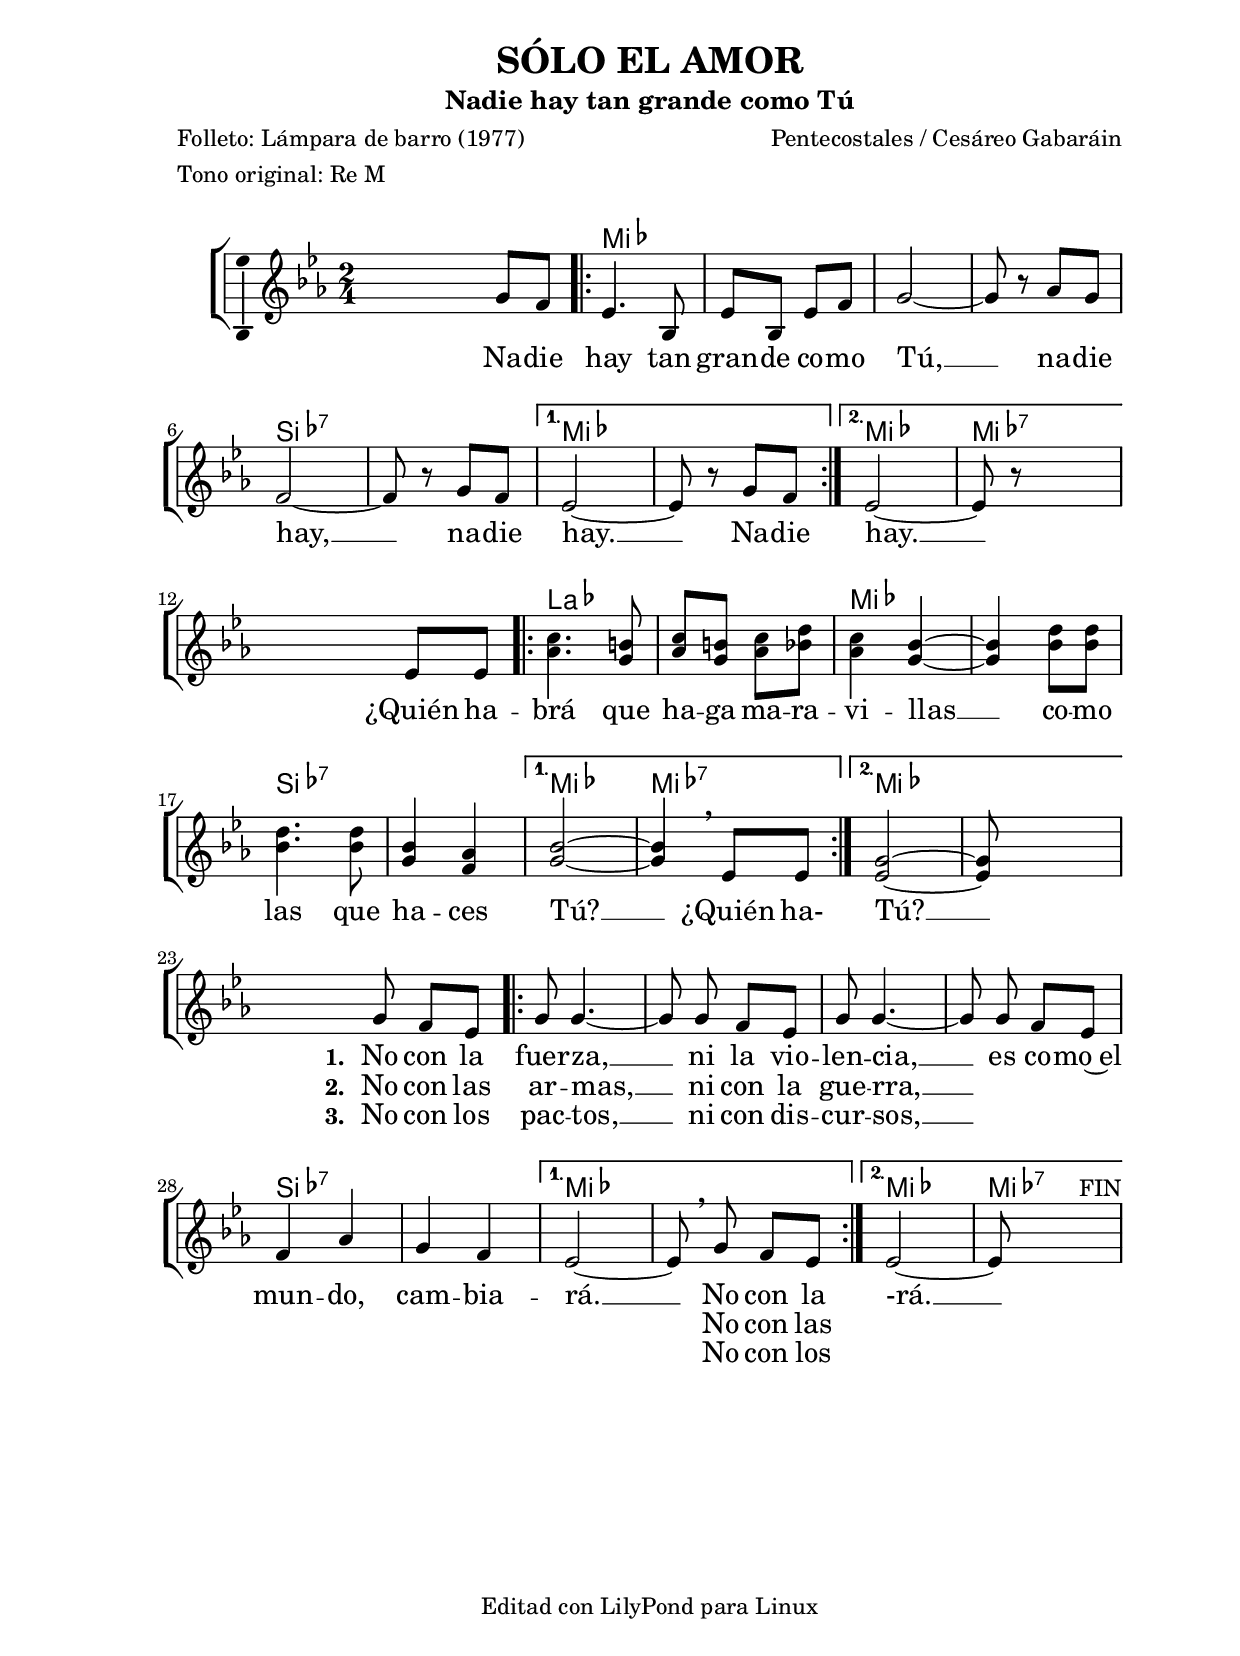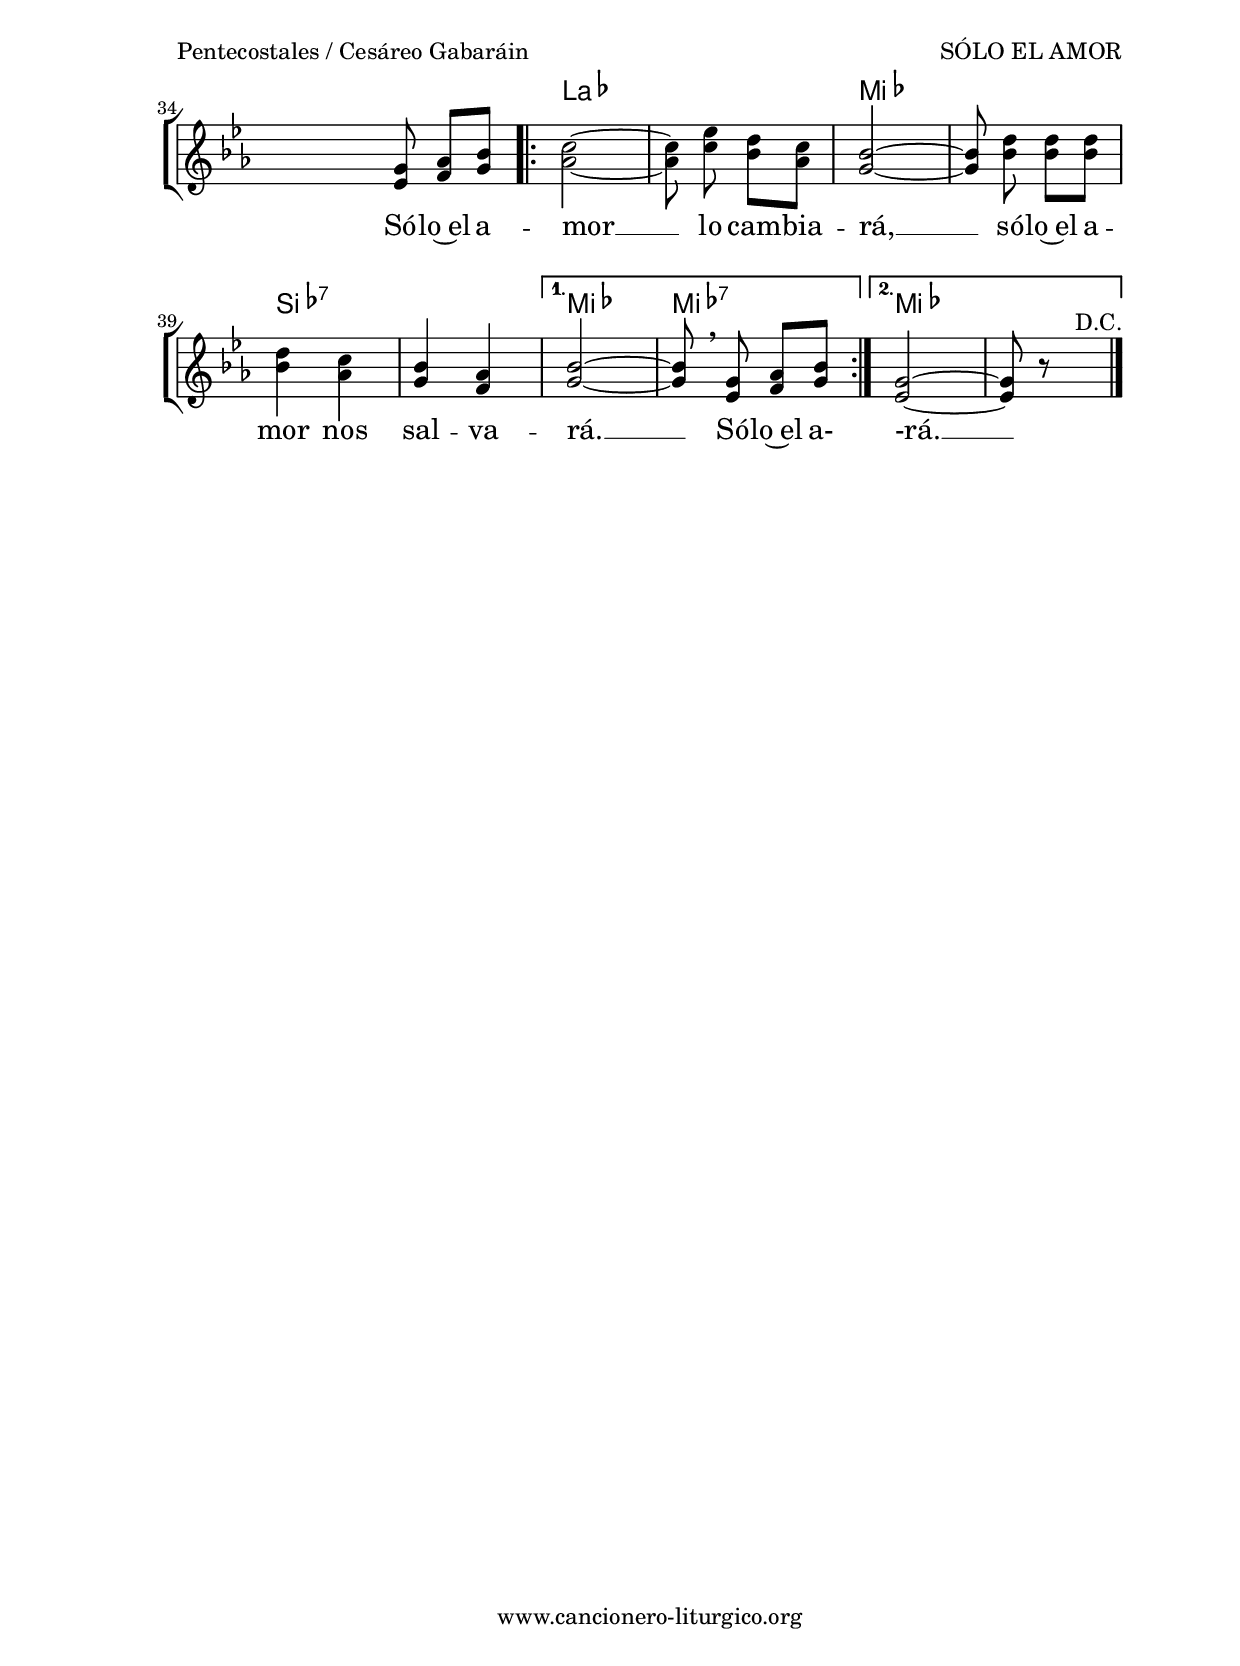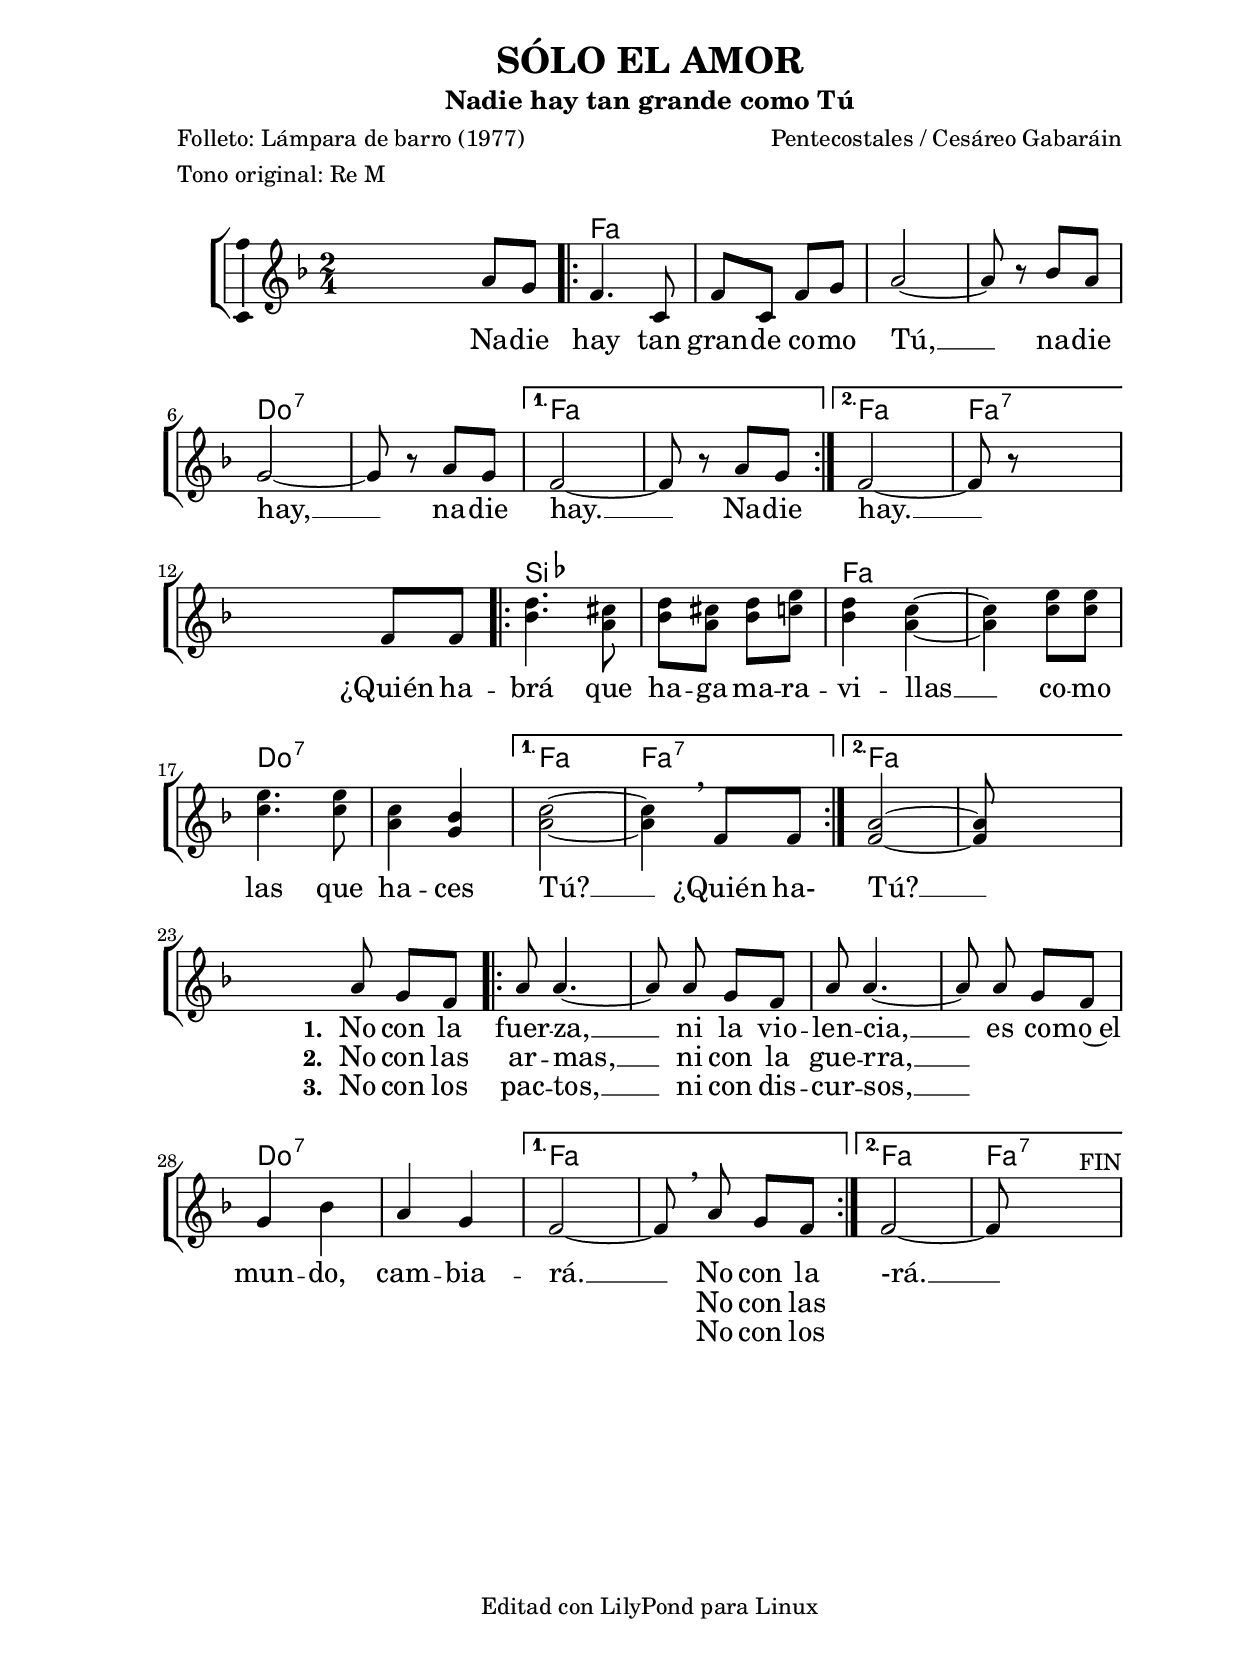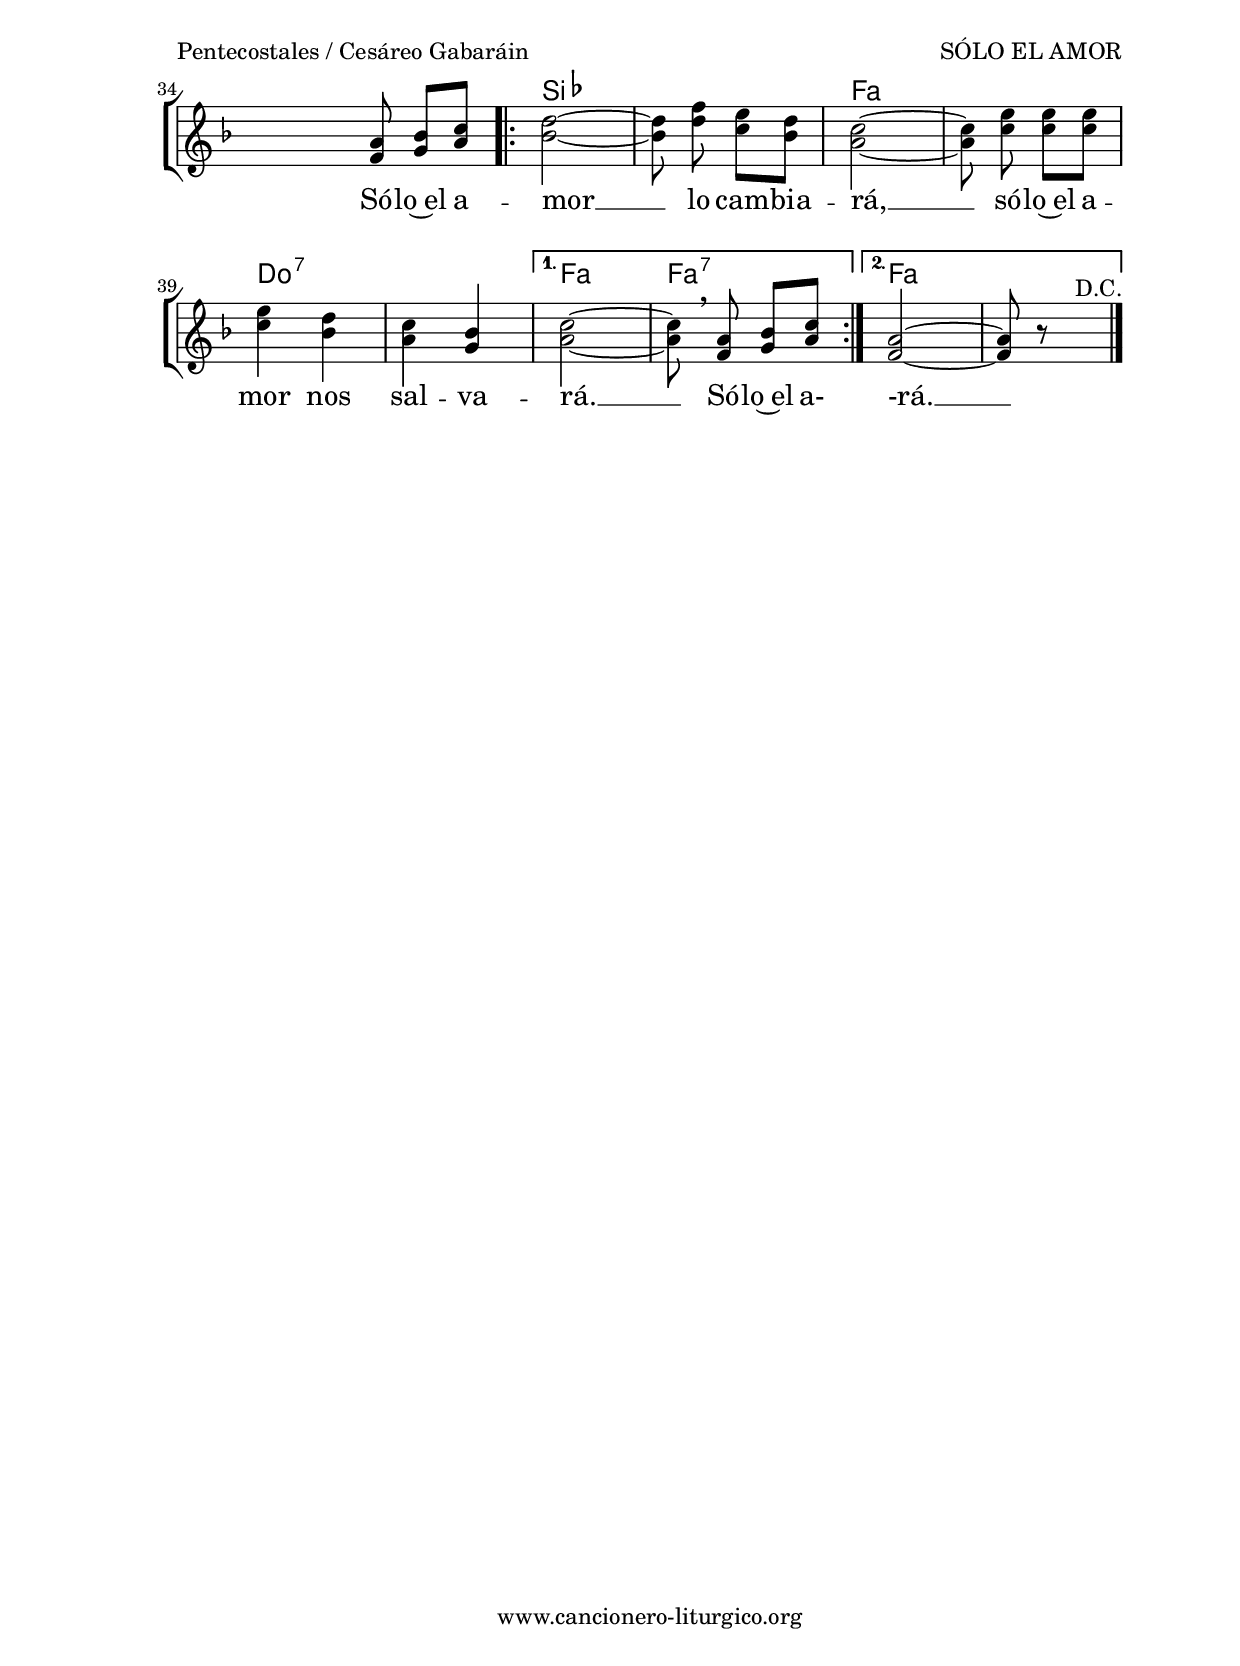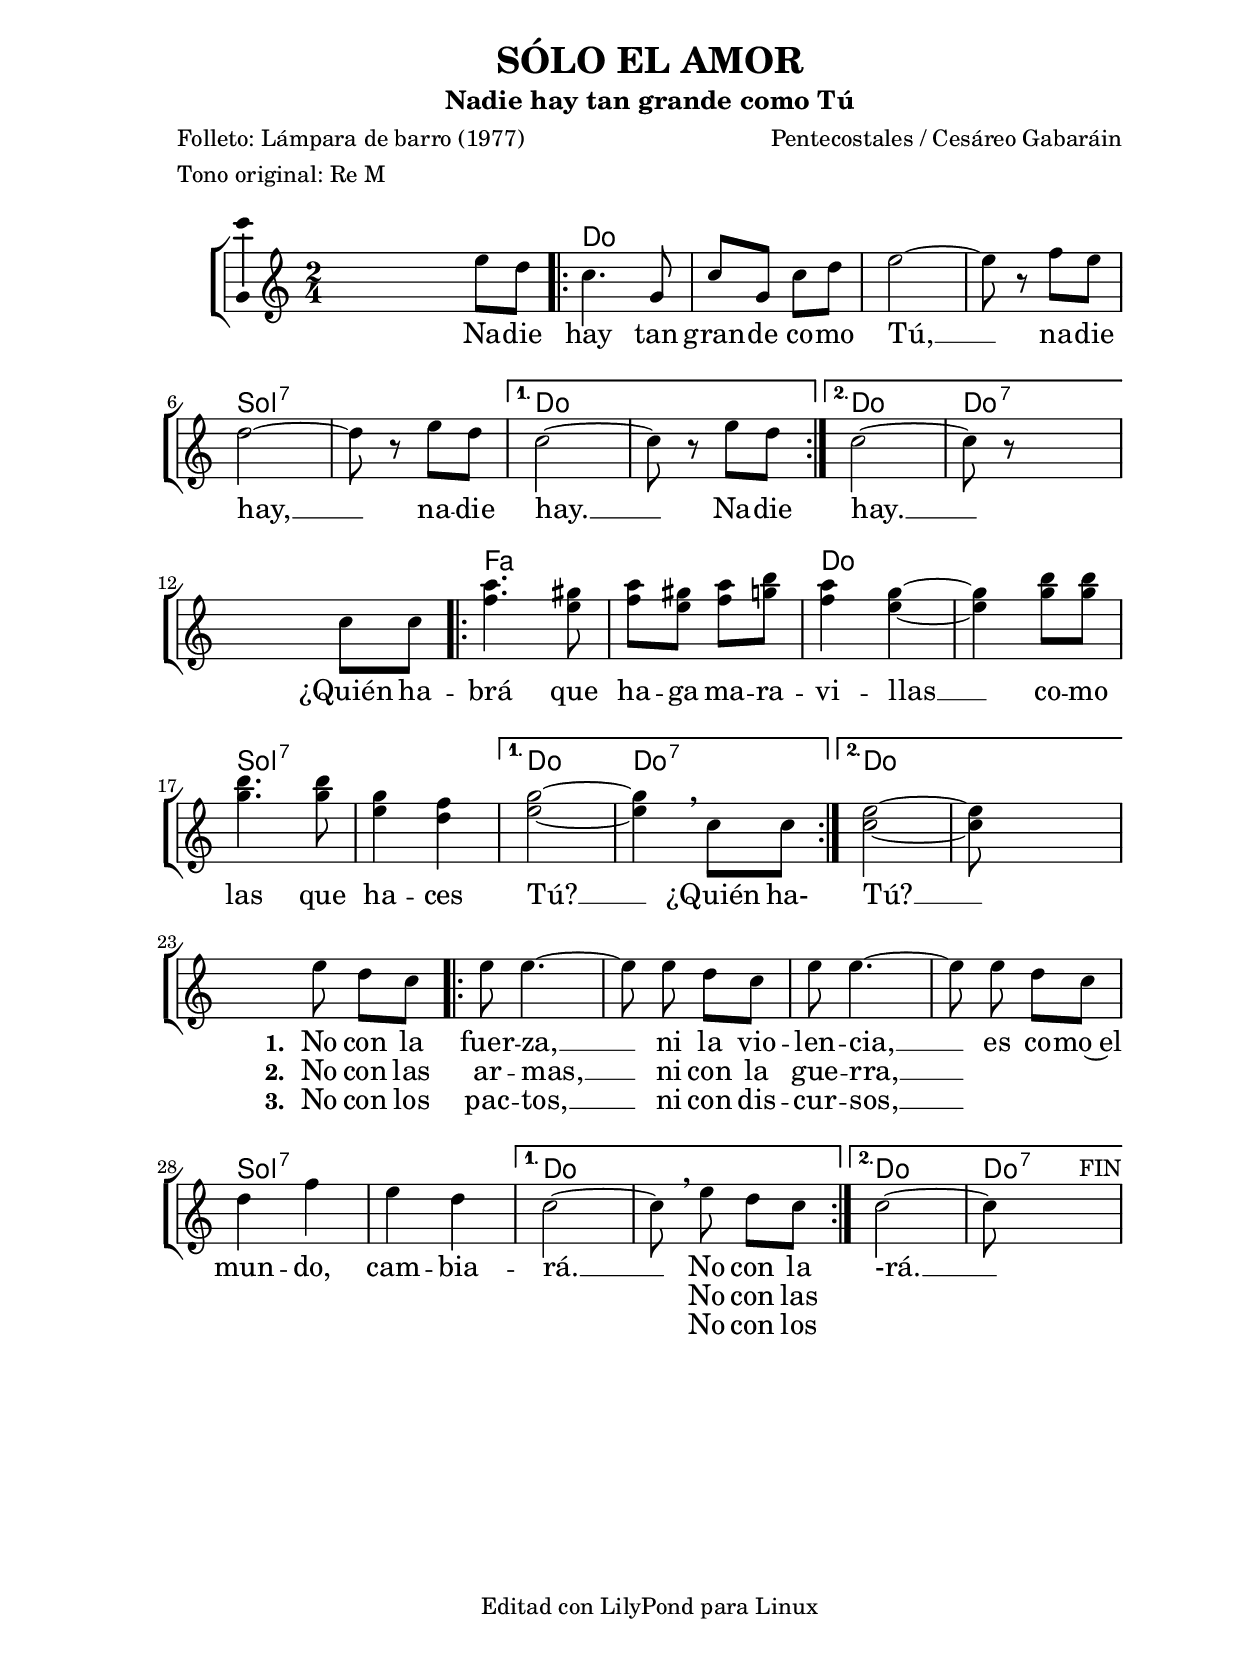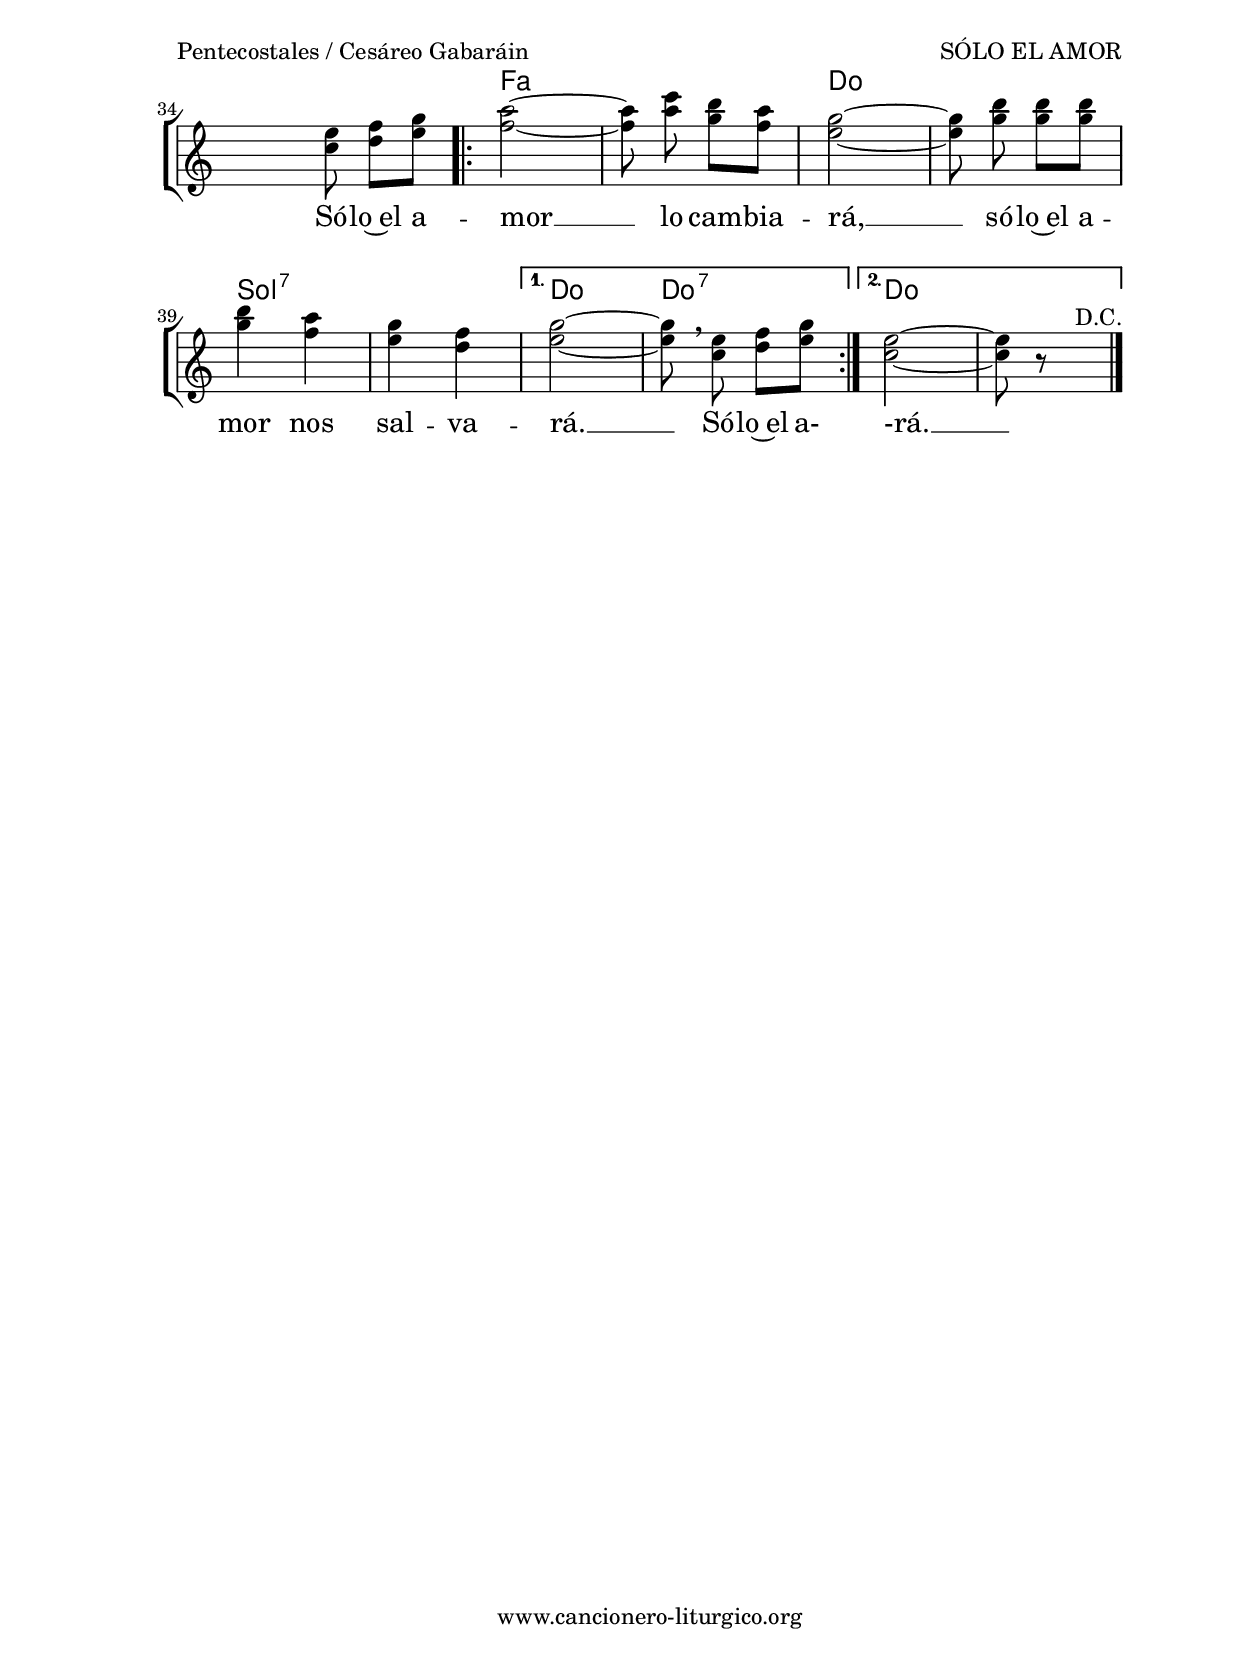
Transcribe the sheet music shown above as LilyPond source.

%
%para convertir .midi en .wav:
%timidity filename.midi -Ow -o finename.wav
%
%
%Para convertir de .wav a .mp3:
%lame -h -m j filename.wav
%
%
%para escuchar el midi:
%timidity nombrefichero.midi
%


%versión de lilypond para la que se ha escrito esta partitura:
\version "2.16.0"

	%Tamaño papel
	#(set-default-paper-size "a4")
	%Tamaño partitura
	#(set-global-staff-size 20)
	%No responde al pulsar sobre una nota
	#(ly:set-option 'point-and-click #f)

%parámetros del encabezamiento:
\header {
	title = "SÓLO EL AMOR"
%%%	title = "NO HAY DIOS TAN GRANDE"
	subtitle = "Nadie hay tan grande como Tú"
	composer = "Pentecostales / Cesáreo Gabaráin"
%%%	poet = "Flor y Canto 631"
	poet = "Folleto: Lámpara de barro (1977)"
	meter = "Tono original: Re M"
	arranger = ""
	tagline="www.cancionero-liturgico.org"
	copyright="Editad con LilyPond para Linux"
	}

%parámetros asociados al papel:
\paper  {
	oddHeaderMarkup = \markup {\fill-line { \on-the-fly #not-first-page \fromproperty #'header:title \on-the-fly #not-first-page \fromproperty #'header:composer }}
	evenHeaderMarkup = \markup {\fill-line { \fromproperty #'header:composer \fromproperty #'header:title }}
	#(set-paper-size "a4")
	print-page-number = ##f
	first-page-number = 1
	print-first-page-number = ##f
%	head-separation = 3.0 \cm
	top-margin = 2.0 \cm
	bottom-margin = 0.75\cm
%%%	bottom-margin = -3.0\cm
	left-margin = 3.0 \cm
	line-width = 16.0 \cm 
	indent = 8\mm
	interscoreline = 2.\mm
	between-system-space = 15\mm
%	para que las partituras no llenen la hoja:
	ragged-bottom = ##t
%	idem para la última hoja:
	ragged-last-bottom = ##f
%	para que las partituras llenen el ancho del papel:
	ragged-last = ##f
	after-title-space = 2.5 \cm
%page-count=1
%system-count=8

	%Flexible Vertical Spacing
%	markup-markup-spacing =
%	#'((basic-distance . 15) (minimum-distance . 15) (padding . 3))
	markup-system-spacing =
	#'((basic-distance . 15) (minimum-distance . 15) (padding . 3))
	system-system-spacing =
	#'((basic-distance . 15) (minimum-distance . 15) (padding . 3))
	score-system-spacing =
	#'((basic-distance . 15) (minimum-distance . 15) (padding . 5))
%	top-system-spacing = % header
%	#'((basic-distance . 8) (minimum-distance . 0) (padding . 0))
%	top-markup-spacing =
%	#'((basic-distance . 20) (minimum-distance . 20) (padding . 0))
	last-bottom-spacing = % footer
	#'((basic-distance . 5) (minimum-distance . 5) (padding . 0))
%	score-markup-spacing =
%	#'((basic-distance . 16) (minimum-distance . 13) (padding . 0))

	}


%parámetros que afectan a toda la partitura:
global =  {
	%clave de sol (G):
	\clef G
	%armadura:
	\transpose e ees
	\key e \major
	\tempo 4=115
	\set Score.tempoHideNote = ##t
	}


acordes = {
	\italianChords
	\chordmode {
	\transpose e ees
{

s2
\repeat volta 2 {
e2 s e s b:7 s
}
\alternative {
{
e2 s
}
{
e2 e:7
}
}


s2
\repeat volta 2 {
a2 s e s b:7 s
}
\alternative {
{
e2 e:7
}
{
e2 s
}
}

s2
\repeat volta 2 {
e2 s e s b:7 s
}
\alternative {
{
e s
}
{
e e:7
}
}

s2
\repeat volta 2 {
a2 s e s b:7 s
}
\alternative {
{
e2 e:7
}
{
e2 s
}
}

}
	}
}

melodia =
	\transpose e ees
{
\relative c''{
\time 2/4

s4 gis8 fis
\repeat volta 2 {
e4. b8
e8 b e fis
gis2~
gis8 r8 a8 gis
fis2~
fis8 r8 gis8 fis
}
\alternative {
{
e2~
e8 r8 gis8 fis
}
{
e2~
e8 r8 s4
}
}

%%%\bar "||"
\break

s4 e8 e
\repeat volta 2 {
<<
{
a4. gis8
a8 gis a b
a4 gis~
gis4 b8 b
b4. b8
gis4 fis
}
{
cis'4. bis8
cis8 bis cis dis
cis4 b~
b4 dis8 dis
dis4. dis8
b4 a
}
>>
}
\alternative {
{
<<
{
gis2~
gis4
}
{
b2~
b4
}
>>
\breathe e,8 e
}
{
<<
{
e2~
e8
}
{
gis2~
gis8
}
>>
s8 s4
}
}

%%%\bar "||"
\break

s8 gis8 fis e
\repeat volta 2 {
gis8 gis4.~
gis8 \noBeam gis8 fis e
gis8 gis4.~
gis8 \noBeam gis8 fis e
fis4 a
gis4 fis
}
\alternative {
{
e2~
e8 \breathe gis8 fis e
}
{
e2~
e8 s8 s4^"   FIN"
}
}

%%%\bar "||"
\break

<<
{
s8 e8 fis gis
\repeat volta 2 {
a2~
a8 \noBeam cis8 b a
gis2~
gis8 \noBeam b8 b b
b4 a
gis4 fis
}
\alternative {
{
gis2~
gis8 \breathe e8 fis gis
}
{
e2~
e8 r8 s4
}
}
}

{
s8 gis8 a b
\repeat volta 2 {
cis2~
cis8 \noBeam e8 dis cis
b2~
b8 \noBeam dis8 dis dis
dis4 cis
b4 a
}
\alternative {
{
b2~
b8 \breathe gis8 a b
}
{
gis2~
gis8 r8 s4^"D.C."
}
}
}
>>

\bar "|."
}
}

texto = \lyricmode {
Na -- die hay tan gran -- de co -- mo Tú, __
na -- die hay, __ na -- die hay. __
Na -- die
hay. __
¿Quién ha -- brá que ha -- ga ma -- ra -- vi -- llas __
co -- mo las que ha -- ces Tú? __
¿Quién ha-
Tú? __

\set stanza =#"1. " No con la fuer -- za, __ ni la vio -- len -- cia, __
es co -- mo~el mun -- do, cam -- bia -- rá. __
No con la
-rá. __

Só -- lo~el a -- mor __ lo cam -- bia -- rá, __
só -- lo~el a -- mor nos sal -- va -- rá. __
Só -- lo~el a-
-rá. __

}

textodos = \lyricmode {
\skip1 \skip1 \skip1 \skip1 \skip1 \skip1 \skip1 \skip1 \skip1 \skip1
\skip1 \skip1 \skip1 \skip1 \skip1 \skip1 \skip1 \skip1 \skip1 \skip1
\skip1 \skip1 \skip1 \skip1 \skip1 \skip1 \skip1 \skip1 \skip1 \skip1
\skip1 \skip1 \skip1 \skip1 \skip1 \skip1 \skip1 \skip1

\set stanza =#"2. " No con las ar -- mas, __ ni con la gue -- rra, __ ""
\skip1 \skip1 \skip1 \skip1 \skip1 \skip1 \skip1
No con las

}

textotres = \lyricmode {
\skip1 \skip1 \skip1 \skip1 \skip1 \skip1 \skip1 \skip1 \skip1 \skip1
\skip1 \skip1 \skip1 \skip1 \skip1 \skip1 \skip1 \skip1 \skip1 \skip1
\skip1 \skip1 \skip1 \skip1 \skip1 \skip1 \skip1 \skip1 \skip1 \skip1
\skip1 \skip1 \skip1 \skip1 \skip1 \skip1 \skip1 \skip1

\set stanza =#"3. " No con los pac -- tos, __ ni con dis -- cur -- sos, __ ""
\skip1 \skip1 \skip1 \skip1 \skip1 \skip1 \skip1
No con los

}


acordesStaff = \context ChordNames = acordesStaff <<
	\set chordChanges = ##t
	\acordes
	>>


vozStaff = \context Voice = vozStaff
\with {\consists "Ambitus_engraver"}
<<
%	\set Staff.instrumentName = ""
%	\set Staff.shortInstrumentName = ""
%	\set Staff.midiInstrument = #"cbrinet"
%	\set Staff.midiInstrument = #"cello"
%	\set Staff.midiInstrument = #"flute"
	\set Staff.midiInstrument = #"electric guitar (jazz)"
%	\set Staff.midiInstrument = #"english horn"
%	\set Staff.midiInstrument = #"violin"
%	\set Staff.midiInstrument = #"glockenspiel"
	\set Staff.midiMinimumVolume = #0.7
	\set Staff.midiMaximumVolume = #0.9
	\global
	\melodia
	>>

textoStaff = \context Lyrics = textoStaff <<
	\lyricsto vozStaff \texto
	>>

textodosStaff = \context Lyrics = textodosStaff <<
	\lyricsto vozStaff \textodos
	>>

textotresStaff = \context Lyrics = textotresStaff <<
	\lyricsto vozStaff \textotres
	>>


\book {
	\score {
		\context ChoirStaff {
			\override StaffGroup.SystemStartBracket #'collapse-height = #1
			\override Score.SystemStartBar #'collapse-height = #1
			<<
			\acordesStaff
			\vozStaff
			\textoStaff
			\textodosStaff
			\textotresStaff
			>>
			}
		\layout {
	    		\context {
				\Lyrics
				\override LyricText #'font-size = #2
				}
	   		 \context {
				\Score
				\override StaffSymbol #'staff-space = #(magstep +3)
				}
			}
		}
	\score {
		\unfoldRepeats
		\context ChoirStaff {
			<<
			\acordesStaff
			\vozStaff
			>>
			}
		\midi {
	  		\context {
	  			\Score
				tempoWholesPerMinute = #(ly:make-moment 70 4)
				}
			}
		}
	}



#(define output-suffix "C")
\book {
	\score {
		\context ChoirStaff {
			\override StaffGroup.SystemStartBracket #'collapse-height = #1
			\override Score.SystemStartBar #'collapse-height = #1
\transpose c d
			<<
			\acordesStaff
			\vozStaff
			\textoStaff
			\textodosStaff
			\textotresStaff
			>>
			}
		\layout {
	    		\context {
				\Lyrics
				\override LyricText #'font-size = #2
				}
	   		 \context {
				\Score
				\override StaffSymbol #'staff-space = #(magstep +3)
				}
			}
		}
	}

#(define output-suffix "S")
\book {
	\score {
		\context ChoirStaff {
			\override StaffGroup.SystemStartBracket #'collapse-height = #1
			\override Score.SystemStartBar #'collapse-height = #1
\transpose c a
			<<
			\acordesStaff
			\vozStaff
			\textoStaff
			\textodosStaff
			\textotresStaff
			>>
			}
		\layout {
	    		\context {
				\Lyrics
				\override LyricText #'font-size = #2
				}
	   		 \context {
				\Score
				\override StaffSymbol #'staff-space = #(magstep +3)
				}
			}
		}
	}


